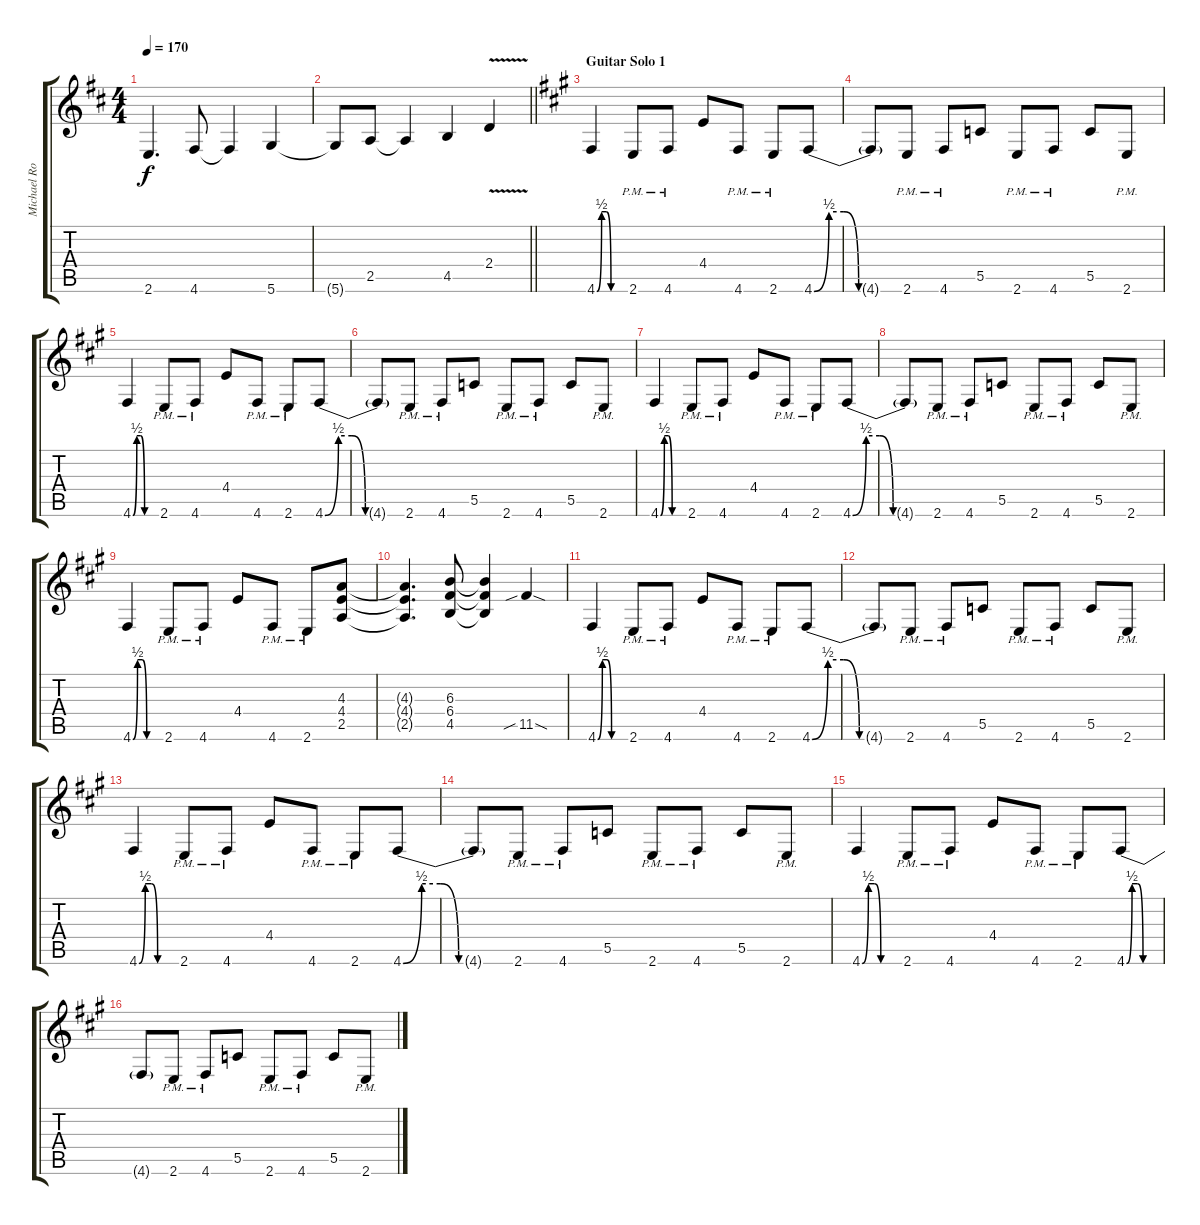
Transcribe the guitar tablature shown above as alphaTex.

\track ("Michael Romeo Gtr. R" "Michael Ro") {instrument distortionguitar}
\staff {score tabs}
\tuning (D4 A3 F3 C3 G2 D2) {hide}
\ts (4 4)
\tempo 170
\clef g2
\ks bminor
2.6.4{d dy f} 4.6.8 4.6{t}.4 5.6.4 |
\barLineRight lightlight
5.6{t}.8 2.5.8 2.5{t}.4 4.5.4 2.4{v}.4 |
\section ("" "Guitar Solo 1")
\ks f#minor
4.6{be (custom 0 0 10 2 20 2 30 0 60 0)}.4 2.6{pm}.8 4.6{pm}.8 4.4.8 4.6{pm}.8 2.6{pm}.8 4.6{be (custom 0 0 10 2 20 2 30 0 60 0)}.8 |
4.6{t}.8 2.6{pm}.8 4.6{pm}.8 5.5.8 2.6{pm}.8 4.6{pm}.8 5.5.8 2.6{pm}.8 |
4.6{be (custom 0 0 10 2 20 2 30 0 60 0)}.4 2.6{pm}.8 4.6{pm}.8 4.4.8 4.6{pm}.8 2.6{pm}.8 4.6{be (custom 0 0 10 2 20 2 30 0 60 0)}.8 |
4.6{t}.8 2.6{pm}.8 4.6{pm}.8 5.5.8 2.6{pm}.8 4.6{pm}.8 5.5.8 2.6{pm}.8 |
4.6{be (custom 0 0 10 2 20 2 30 0 60 0)}.4 2.6{pm}.8 4.6{pm}.8 4.4.8 4.6{pm}.8 2.6{pm}.8 4.6{be (custom 0 0 10 2 20 2 30 0 60 0)}.8 |
4.6{t}.8 2.6{pm}.8 4.6{pm}.8 5.5.8 2.6{pm}.8 4.6{pm}.8 5.5.8 2.6{pm}.8 |
4.6{be (custom 0 0 10 2 20 2 30 0 60 0)}.4 2.6{pm}.8 4.6{pm}.8 4.4.8 4.6{pm}.8 2.6{pm}.8 (4.3 4.4 2.5).8 |
(4.3{t} 4.4{t} 2.5{t}).4{d} (6.3 6.4 4.5).8 (6.3{t} 6.4{t} 4.5{t}).4 11.5{sib sod}.4 |
4.6{be (custom 0 0 10 2 20 2 30 0 60 0)}.4 2.6{pm}.8 4.6{pm}.8 4.4.8 4.6{pm}.8 2.6{pm}.8 4.6{be (custom 0 0 10 2 20 2 30 0 60 0)}.8 |
4.6{t}.8 2.6{pm}.8 4.6{pm}.8 5.5.8 2.6{pm}.8 4.6{pm}.8 5.5.8 2.6{pm}.8 |
4.6{be (custom 0 0 10 2 20 2 30 0 60 0)}.4 2.6{pm}.8 4.6{pm}.8 4.4.8 4.6{pm}.8 2.6{pm}.8 4.6{be (custom 0 0 10 2 20 2 30 0 60 0)}.8 |
4.6{t}.8 2.6{pm}.8 4.6{pm}.8 5.5.8 2.6{pm}.8 4.6{pm}.8 5.5.8 2.6{pm}.8 |
4.6{be (custom 0 0 10 2 20 2 30 0 60 0)}.4 2.6{pm}.8 4.6{pm}.8 4.4.8 4.6{pm}.8 2.6{pm}.8 4.6{be (custom 0 0 10 2 20 2 30 0 60 0)}.8 |
4.6{t}.8 2.6{pm}.8 4.6{pm}.8 5.5.8 2.6{pm}.8 4.6{pm}.8 5.5.8 2.6{pm}.8
